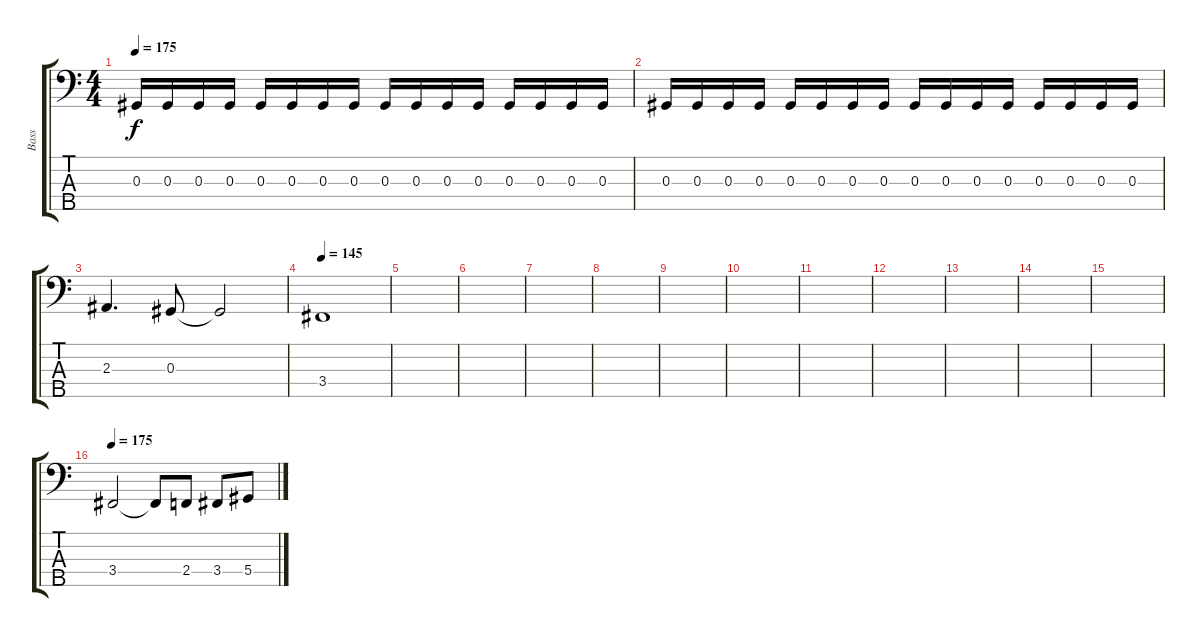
\track ("Bass" "Bass") {instrument electricbasspick}
\staff {score tabs}
\tuning (Gb2 Db2 Ab1 Eb1 Bb0) {hide}
\ts (4 4)
\tempo 175
\clef f4
\ks c
0.3.16{dy f} 0.3.16 0.3.16 0.3.16 0.3.16 0.3.16 0.3.16 0.3.16 0.3.16 0.3.16 0.3.16 0.3.16 0.3.16 0.3.16 0.3.16 0.3.16 |
0.3.16 0.3.16 0.3.16 0.3.16 0.3.16 0.3.16 0.3.16 0.3.16 0.3.16 0.3.16 0.3.16 0.3.16 0.3.16 0.3.16 0.3.16 0.3.16 |
2.3.4{d} 0.3.8 0.3{t}.2 |
\tempo 145
3.4.1 |
|
|
|
|
|
|
|
|
|
|
|
\tempo 175
3.4.2 3.4{t}.8 2.4.8 3.4.8 5.4.8
